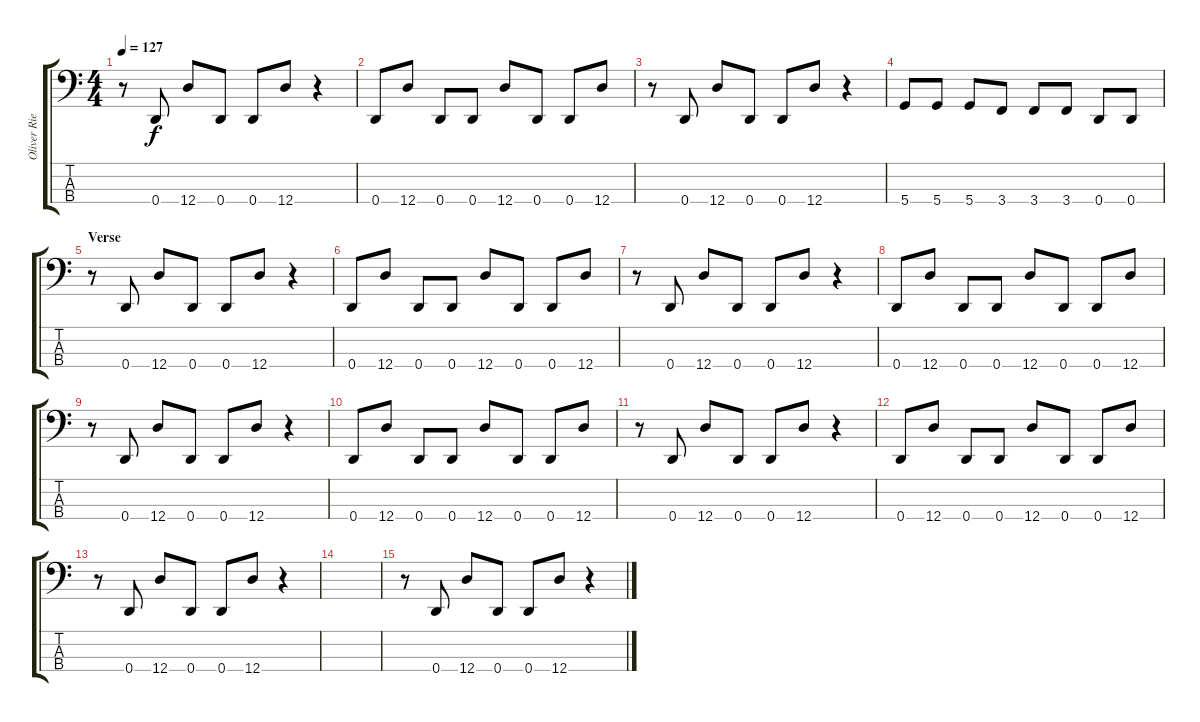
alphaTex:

\track ("Oliver Riedel - Bass" "Oliver Rie") {instrument electricbassfinger}
\staff {score tabs}
\tuning (G2 D2 A1 D1) {hide}
\ts (4 4)
\tempo 127
\clef f4
\ks c
r.8{dy f} 0.4.8 12.4.8 0.4.8 0.4.8 12.4.8 r.4 |
0.4.8 12.4.8 0.4.8 0.4.8 12.4.8 0.4.8 0.4.8 12.4.8 |
r.8 0.4.8 12.4.8 0.4.8 0.4.8 12.4.8 r.4 |
5.4.8 5.4.8 5.4.8 3.4.8 3.4.8 3.4.8 0.4.8 0.4.8 |
\section ("" "Verse")
r.8 0.4.8 12.4.8 0.4.8 0.4.8 12.4.8 r.4 |
0.4.8 12.4.8 0.4.8 0.4.8 12.4.8 0.4.8 0.4.8 12.4.8 |
r.8 0.4.8 12.4.8 0.4.8 0.4.8 12.4.8 r.4 |
0.4.8 12.4.8 0.4.8 0.4.8 12.4.8 0.4.8 0.4.8 12.4.8 |
r.8 0.4.8 12.4.8 0.4.8 0.4.8 12.4.8 r.4 |
0.4.8 12.4.8 0.4.8 0.4.8 12.4.8 0.4.8 0.4.8 12.4.8 |
r.8 0.4.8 12.4.8 0.4.8 0.4.8 12.4.8 r.4 |
0.4.8 12.4.8 0.4.8 0.4.8 12.4.8 0.4.8 0.4.8 12.4.8 |
r.8 0.4.8 12.4.8 0.4.8 0.4.8 12.4.8 r.4 |
|
r.8 0.4.8 12.4.8 0.4.8 0.4.8 12.4.8 r.4
